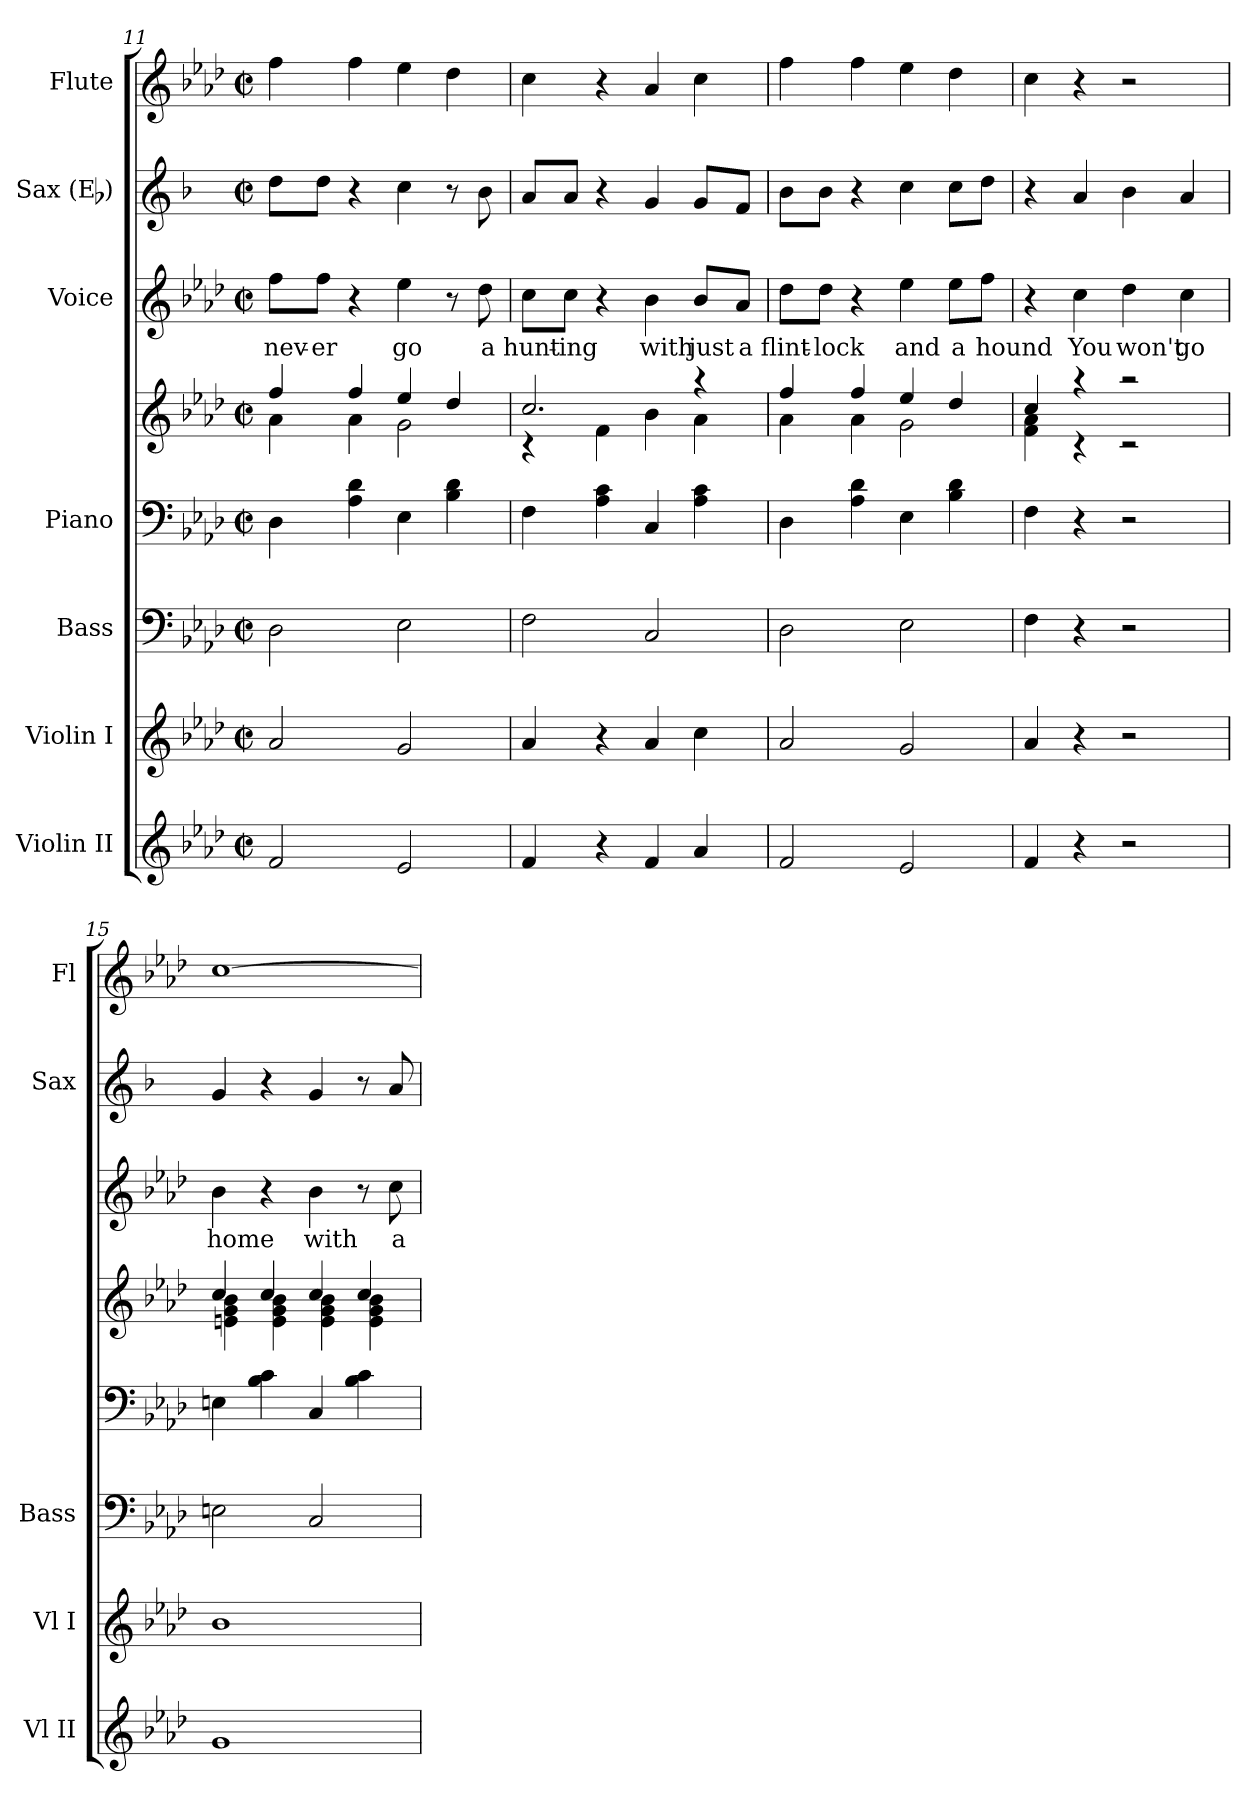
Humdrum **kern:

**kern	**kern	**kern	**kern	**kern	**kern	**text	**kern	**kern
*part7	*part6	*part5	*part4	*part4	*part3	*part3	*part2	*part1
*staff8	*staff7	*staff6	*staff5	*staff4	*staff3	*staff3	*staff2	*staff1
*I"Violin II	*I"Violin I	*I"Bass	*I"Piano	*	*I"Voice	*	*I"Sax (Eb)	*I"Flute
*I'Vl II	*I'Vl I	*I'Bass	*	*	*	*	*I'Sax	*I'Fl
*clefG2	*clefG2	*clefF4	*clefF4	*clefG2	*clefG2	*	*clefG2	*clefG2
*	*	*	*	*	*	*	*ITrd-2c-3	*
*k[b-e-a-d-]	*k[b-e-a-d-]	*k[b-e-a-d-]	*k[b-e-a-d-]	*k[b-e-a-d-]	*k[b-e-a-d-]	*	*k[b-e-a-d-]	*k[b-e-a-d-]
*f:	*f:	*f:	*f:	*f:	*f:	*	*f:	*f:
*M2/2	*M2/2	*M2/2	*M2/2	*M2/2	*M2/2	*	*M2/2	*M2/2
*met(c|)	*met(c|)	*met(c|)	*met(c|)	*met(c|)	*met(c|)	*	*met(c|)	*met(c|)
=11	=11	=11	=11	=11	=11	=11	=11	=11
*	*	*	*	*^	*	*	*	*
!	!	!	!	!	!	!	!LO:LY:b	!	!
2f/	2a-/	2D-\	4D-\	4ff/	4a-\	8ff\L	nev-	8ff\L	4ff\
!	!	!	!	!	!	!	!LO:LY:b	!	!
.	.	.	.	.	.	8ff\J	-er	8ff\J	.
.	.	.	4A-\ 4d-\	4ff/	4a-\	4r	.	4r	4ff\
!	!	!	!	!	!	!	!LO:LY:b	!	!
2e-/	2g/	2E-\	4E-\	4ee-/	2g\	4ee-\	go	4ee-\	4ee-\
.	.	.	4B-\ 4d-\	4dd-/	.	8r	.	8r	4dd-\
!	!	!	!	!	!	!	!LO:LY:b	!	!
.	.	.	.	.	.	8dd-\	a	8dd-\	.
=12	=12	=12	=12	=12	=12	=12	=12	=12	=12
!	!	!	!	!	!	!	!LO:LY:b	!	!
4f/	4a-/	2F\	4F\	2.cc/	4rc	8cc\L	hunt-	8cc/L	4cc\
!	!	!	!	!	!	!	!LO:LY:b	!	!
.	.	.	.	.	.	8cc\J	-ing	8cc/J	.
4r	4r	.	4A-\ 4c\	.	4f\	4r	.	4r	4r
!	!	!	!	!	!	!	!LO:LY:b	!	!
4f/	4a-/	2C/	4C/	.	4b-\	4b-\	with	4b-/	4a-/
!	!	!	!	!	!	!	!LO:LY:b	!	!
4a-/	4cc\	.	4A-\ 4c\	4raa	4a-\	8b-/L	just	8b-/L	4cc\
!	!	!	!	!	!	!	!LO:LY:b	!	!
.	.	.	.	.	.	8a-/J	a	8a-/J	.
!!LO:LB:g=z
=13	=13	=13	=13	=13	=13	=13	=13	=13	=13
!	!	!	!	!	!	!	!LO:LY:b	!	!
2f/	2a-/	2D-\	4D-\	4ff/	4a-\	8dd-\L	flint-	8dd-\L	4ff\
!	!	!	!	!	!	!	!LO:LY:b	!	!
.	.	.	.	.	.	8dd-\J	-lock	8dd-\J	.
.	.	.	4A-\ 4d-\	4ff/	4a-\	4r	.	4r	4ff\
!	!	!	!	!	!	!	!LO:LY:b	!	!
2e-/	2g/	2E-\	4E-\	4ee-/	2g\	4ee-\	and	4ee-\	4ee-\
!	!	!	!	!	!	!	!LO:LY:b	!	!
.	.	.	4B-\ 4d-\	4dd-/	.	8ee-\L	a	8ee-\L	4dd-\
!	!	!	!	!	!	!	!LO:LY:b	!	!
.	.	.	.	.	.	8ff\J	hound	8ff\J	.
=14	=14	=14	=14	=14	=14	=14	=14	=14	=14
4f/	4a-/	4F\	4F\	4cc/	4f\ 4a-\	4r	.	4r	4cc\
!	!	!	!	!	!	!	!LO:LY:b	!	!
4r	4r	4r	4r	4raa	4rc	4cc\	You	4cc/	4r
!	!	!	!	!	!	!	!LO:LY:b	!	!
2r	2r	2r	2r	2raa	2rc	4dd-\	won't	4dd-\	2r
!	!	!	!	!	!	!	!LO:LY:b	!	!
.	.	.	.	.	.	4cc\	go	4cc/	.
=15	=15	=15	=15	=15	=15	=15	=15	=15	=15
!	!	!	!	!	!	!	!LO:LY:b	!	!
1g	1b-	2En\	4En\	4cc/	4en\ 4g\ 4b-\	4b-\	home	4b-/	[1cc
.	.	.	4B-\ 4c\	4cc/	4e\ 4g\ 4b-\	4r	.	4r	.
!	!	!	!	!	!	!	!LO:LY:b	!	!
.	.	2C/	4C/	4cc/	4e\ 4g\ 4b-\	4b-\	with	4b-/	.
.	.	.	4B-\ 4c\	4cc/	4e\ 4g\ 4b-\	8r	.	8r	.
!	!	!	!	!	!	!	!LO:LY:b	!	!
.	.	.	.	.	.	8cc\	a	8cc/	.
*	*	*	*	*v	*v	*	*	*	*
=	=	=	=	=	=	=	=	=
*-	*-	*-	*-	*-	*-	*-	*-	*-
